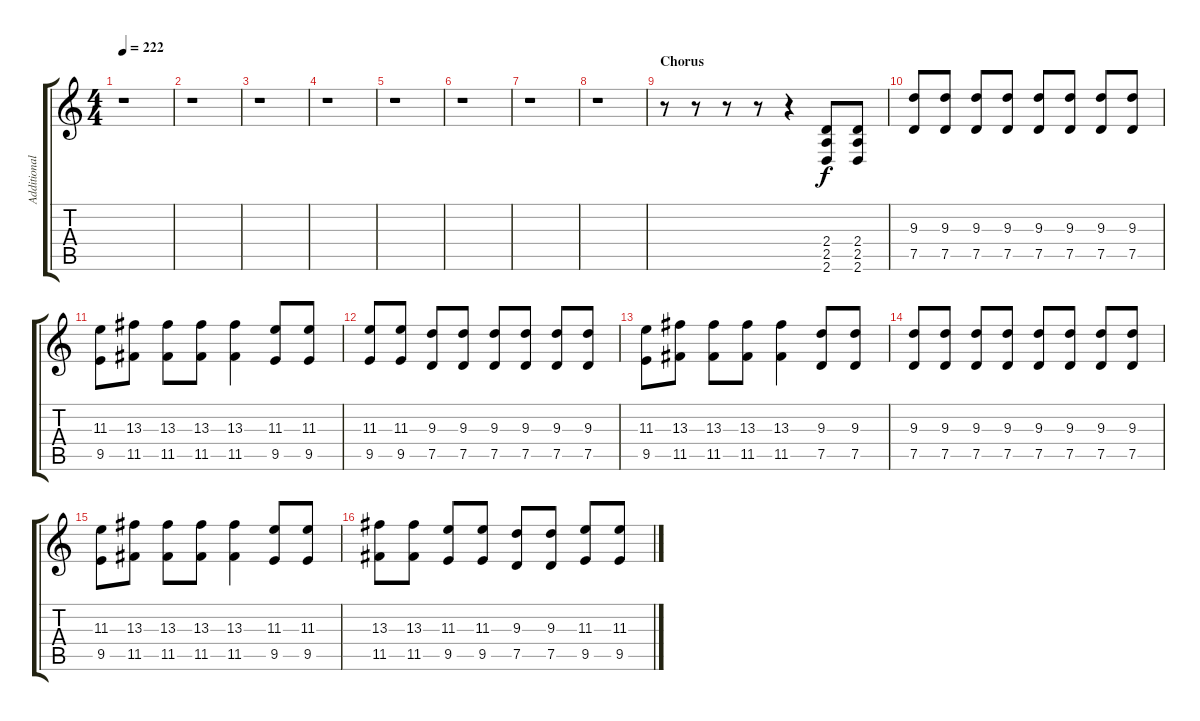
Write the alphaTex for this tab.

\track ("Additional Gtr Drop C" "Additional") {instrument distortionguitar}
\staff {score tabs}
\tuning (D4 A3 F3 C3 G2 C2) {hide}
\ts (4 4)
\tempo 222
\clef g2
\ks c
r.1{dy f} |
r.1 |
r.1 |
r.1 |
r.1 |
r.1 |
r.1 |
r.1 |
\section ("" "Chorus")
r.8 r.8 r.8 r.8 r.4 (2.4 2.5 2.6).8 (2.4 2.5 2.6).8 |
(9.3 7.5).8 (9.3 7.5).8 (9.3 7.5).8 (9.3 7.5).8 (9.3 7.5).8 (9.3 7.5).8 (9.3 7.5).8 (9.3 7.5).8 |
(11.3 9.5).8 (13.3 11.5).8 (13.3 11.5).8 (13.3 11.5).8 (13.3 11.5).4 (11.3 9.5).8 (11.3 9.5).8 |
(11.3 9.5).8 (11.3 9.5).8 (9.3 7.5).8 (9.3 7.5).8 (9.3 7.5).8 (9.3 7.5).8 (9.3 7.5).8 (9.3 7.5).8 |
(11.3 9.5).8 (13.3 11.5).8 (13.3 11.5).8 (13.3 11.5).8 (13.3 11.5).4 (9.3 7.5).8 (9.3 7.5).8 |
(9.3 7.5).8 (9.3 7.5).8 (9.3 7.5).8 (9.3 7.5).8 (9.3 7.5).8 (9.3 7.5).8 (9.3 7.5).8 (9.3 7.5).8 |
(11.3 9.5).8 (13.3 11.5).8 (13.3 11.5).8 (13.3 11.5).8 (13.3 11.5).4 (11.3 9.5).8 (11.3 9.5).8 |
(13.3 11.5).8 (13.3 11.5).8 (11.3 9.5).8 (11.3 9.5).8 (9.3 7.5).8 (9.3 7.5).8 (11.3 9.5).8 (11.3 9.5).8
